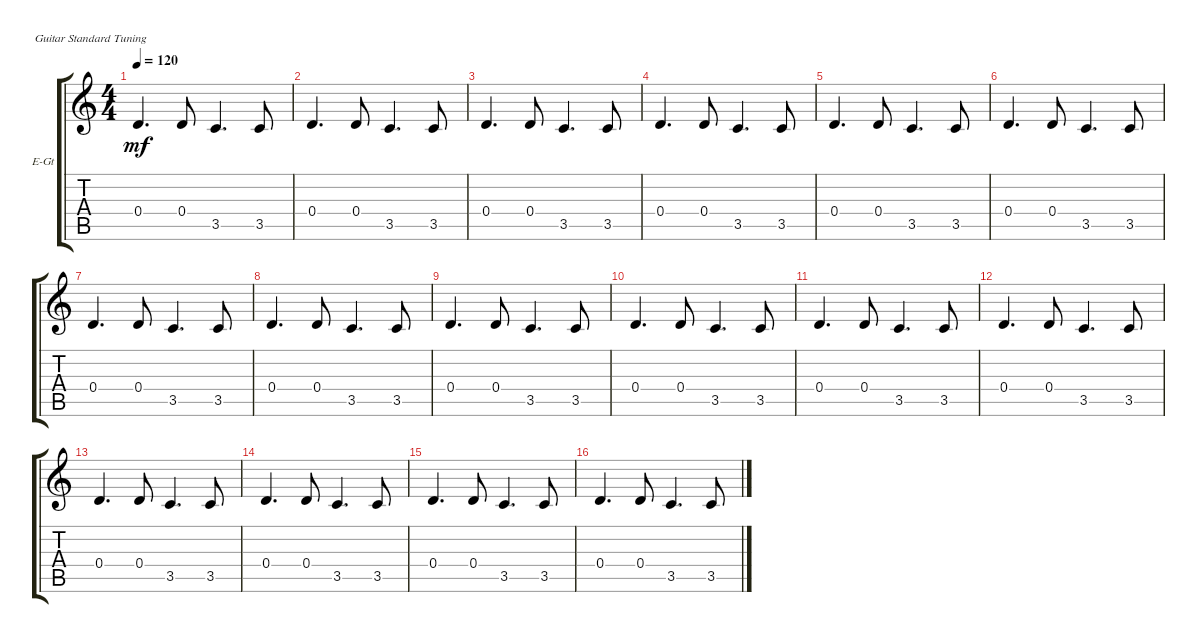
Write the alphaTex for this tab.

\defaultSystemsLayout 4
\bracketExtendMode groupsimilarinstruments
\firstSystemTrackNameOrientation horizontal
\otherSystemsTrackNameOrientation horizontal
\track ("Фиолетовый 2" "E-Gt") {solo instrument electricguitarclean}
\staff {score tabs}
\tuning (E4 B3 G3 D3 A2 E2)
\ts (4 4)
\tempo 120
\clef g2
\ks c
0.4.4{d dy mf} 0.4.8 3.5.4{d} 3.5.8 |
0.4.4{d} 0.4.8 3.5.4{d} 3.5.8 |
0.4.4{d} 0.4.8 3.5.4{d} 3.5.8 |
0.4.4{d} 0.4.8 3.5.4{d} 3.5.8 |
0.4.4{d} 0.4.8 3.5.4{d} 3.5.8 |
0.4.4{d} 0.4.8 3.5.4{d} 3.5.8 |
0.4.4{d} 0.4.8 3.5.4{d} 3.5.8 |
0.4.4{d} 0.4.8 3.5.4{d} 3.5.8 |
0.4.4{d} 0.4.8 3.5.4{d} 3.5.8 |
0.4.4{d} 0.4.8 3.5.4{d} 3.5.8 |
0.4.4{d} 0.4.8 3.5.4{d} 3.5.8 |
0.4.4{d} 0.4.8 3.5.4{d} 3.5.8 |
0.4.4{d} 0.4.8 3.5.4{d} 3.5.8 |
0.4.4{d} 0.4.8 3.5.4{d} 3.5.8 |
0.4.4{d} 0.4.8 3.5.4{d} 3.5.8 |
0.4.4{d} 0.4.8 3.5.4{d} 3.5.8
